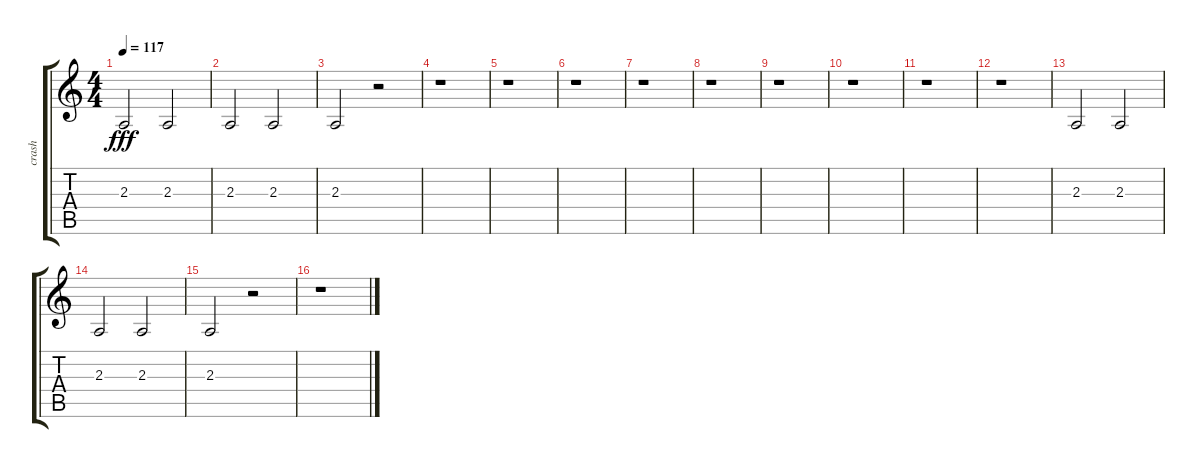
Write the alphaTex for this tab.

\track ("crash" "crash") {instrument drawbarorgan}
\staff {score tabs}
\tuning (E4 B3 G3 D3 A2 E2) {hide}
\ts (4 4)
\tempo 117
\clef g2
\ks c
2.3.2{dy fff} 2.3.2 |
2.3.2 2.3.2 |
2.3.2 r.2 |
r.1 |
r.1 |
r.1 |
r.1 |
r.1 |
r.1 |
r.1 |
r.1 |
r.1 |
2.3.2 2.3.2 |
2.3.2 2.3.2 |
2.3.2 r.2 |
r.1
